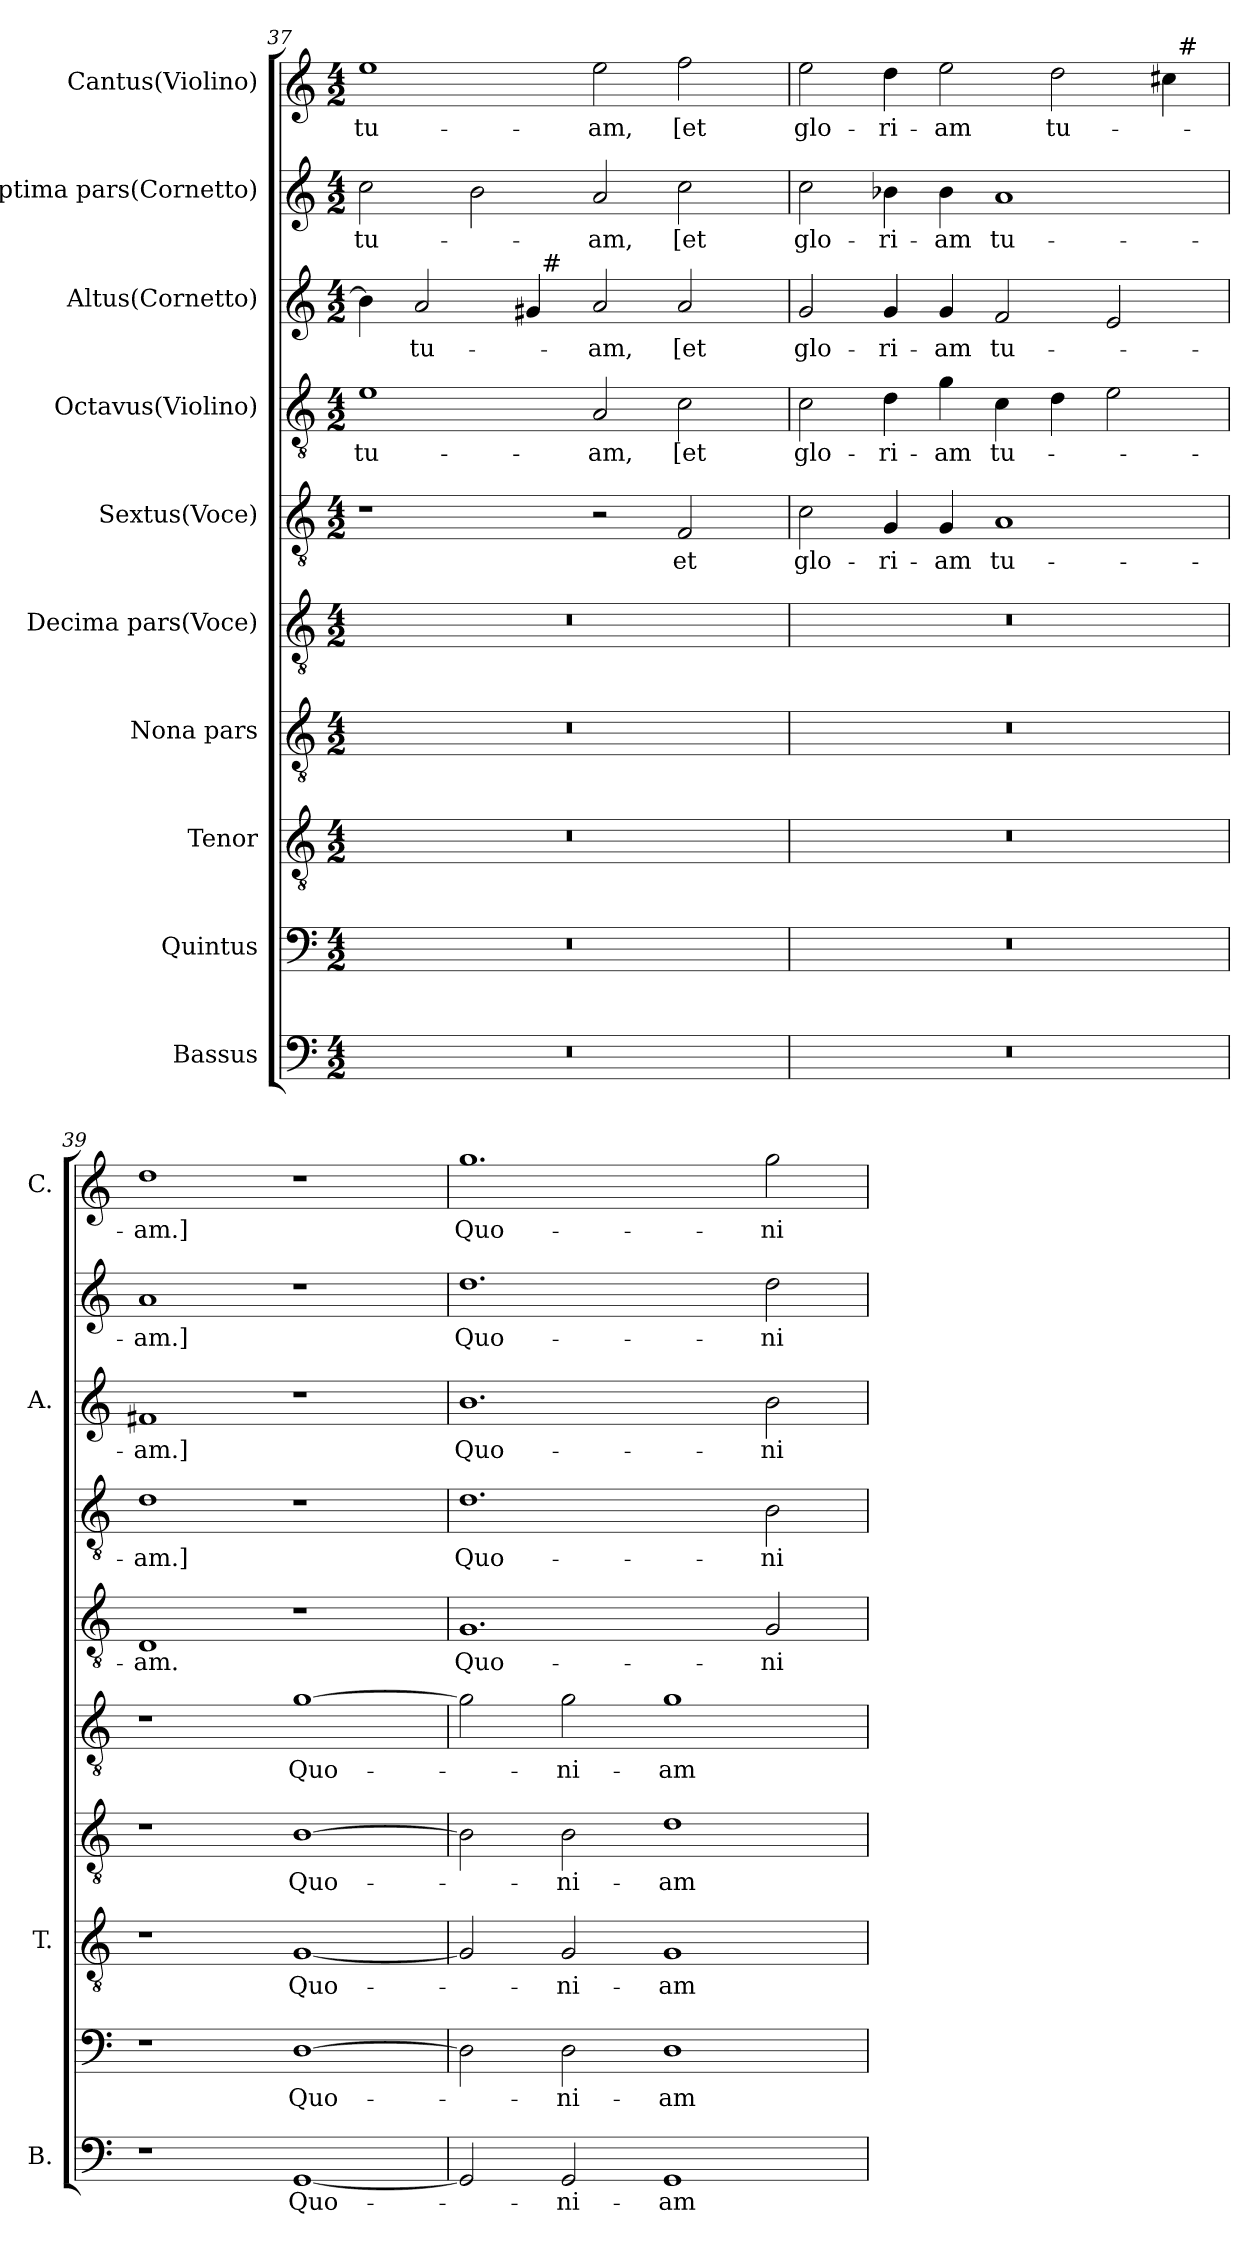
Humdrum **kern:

**kern	**text	**kern	**text	**kern	**text	**kern	**text	**kern	**text	**kern	**text	**kern	**text	**kern	**text	**kern	**text	**kern	**text
*part10	*part10	*part9	*part9	*part8	*part8	*part7	*part7	*part6	*part6	*part5	*part5	*part4	*part4	*part3	*part3	*part2	*part2	*part1	*part1
*staff10	*staff10	*staff9	*staff9	*staff8	*staff8	*staff7	*staff7	*staff6	*staff6	*staff5	*staff5	*staff4	*staff4	*staff3	*staff3	*staff2	*staff2	*staff1	*staff1
*I"Bassus	*	*I"Quintus	*	*I"Tenor	*	*I"Nona pars	*	*I"Decima pars(Voce)	*	*I"Sextus(Voce)	*	*I"Octavus(Violino)	*	*I"Altus(Cornetto)	*	*I"Septima pars(Cornetto)	*	*I"Cantus(Violino)	*
*I'B.	*	*	*	*I'T.	*	*	*	*	*	*	*	*	*	*I'A.	*	*	*	*I'C.	*
*clefF4	*	*clefF4	*	*clefGv2	*	*clefGv2	*	*clefGv2	*	*clefGv2	*	*clefGv2	*	*clefG2	*	*clefG2	*	*clefG2	*
*	*	*	*	*ITrd7c12	*	*ITrd7c12	*	*ITrd7c12	*	*ITrd7c12	*	*ITrd7c12	*	*	*	*	*	*	*
*k[]	*	*k[]	*	*k[]	*	*k[]	*	*k[]	*	*k[]	*	*k[]	*	*k[]	*	*k[]	*	*k[]	*
*a:	*	*a:	*	*a:	*	*a:	*	*a:	*	*a:	*	*a:	*	*a:	*	*a:	*	*a:	*
*M4/2	*	*M4/2	*	*M4/2	*	*M4/2	*	*M4/2	*	*M4/2	*	*M4/2	*	*M4/2	*	*M4/2	*	*M4/2	*
=37	=37	=37	=37	=37	=37	=37	=37	=37	=37	=37	=37	=37	=37	=37	=37	=37	=37	=37	=37
!LO:N:vis=1	!	!LO:N:vis=1	!	!LO:N:vis=1	!	!LO:N:vis=1	!	!LO:N:vis=1	!	!	!	!	!LO:LY:b	!	!	!	!LO:LY:b	!	!LO:LY:b
*	*	*	*	*	*	*	*	*	*	*	*	*	*	*^	*	*	*	*	*
0r	.	0r	.	0r	.	0r	.	0r	.	1r	.	1E	tu-	4b\]	2ryy	.	2cc\	tu-	1ee	tu-
!	!	!	!	!	!	!	!	!	!	!	!	!	!	!	!	!LO:LY:b	!	!	!	!
.	.	.	.	.	.	.	.	.	.	.	.	.	.	2a/	.	tu-	.	.	.	.
.	.	.	.	.	.	.	.	.	.	.	.	.	.	.	4ryy	.	2b\	.	.	.
.	.	.	.	.	.	.	.	.	.	.	.	.	.	4g#/	32ryy	.	.	.	.	.
!	!	!	!	!	!	!	!	!	!	!	!	!	!	!	!LO:TX:a:t=#	!	!	!	!	!
.	.	.	.	.	.	.	.	.	.	.	.	.	.	.	1ryy	.	.	.	.	.
!	!	!	!	!	!	!	!	!	!	!	!	!	!LO:LY:b	!	!	!LO:LY:b	!	!LO:LY:b	!	!LO:LY:b
.	.	.	.	.	.	.	.	.	.	2r	.	2AA/	-am,	2a/	.	-am,	2a/	-am,	2ee\	-am,
!	!	!	!	!	!	!	!	!	!	!	!LO:LY:b	!	!LO:LY:b	!	!	!LO:LY:b	!	!LO:LY:b	!	!LO:LY:b
.	.	.	.	.	.	.	.	.	.	2FF/	et	2C\	[et	2a/	.	[et	2cc\	[et	2ff\	[et
.	.	.	.	.	.	.	.	.	.	.	.	.	.	.	8..ryy	.	.	.	.	.
=38	=38	=38	=38	=38	=38	=38	=38	=38	=38	=38	=38	=38	=38	=38	=38	=38	=38	=38	=38	=38
!LO:N:vis=1	!	!LO:N:vis=1	!	!LO:N:vis=1	!	!LO:N:vis=1	!	!LO:N:vis=1	!	!	!LO:LY:b	!	!LO:LY:b	!	!	!LO:LY:b	!	!LO:LY:b	!	!LO:LY:b
*	*	*	*	*	*	*	*	*	*	*	*	*	*	*v	*v	*	*	*	*^	*
0r	.	0r	.	0r	.	0r	.	0r	.	2C\	glo-	2C\	glo-	2g/	glo-	2cc\	glo-	2ee\	1ryy	glo-
!	!	!	!	!	!	!	!	!	!	!	!LO:LY:b	!	!LO:LY:b	!	!LO:LY:b	!	!LO:LY:b	!	!	!LO:LY:b
.	.	.	.	.	.	.	.	.	.	4GG/	-ri-	4D\	-ri-	4g/	-ri-	4b-X\	-ri-	4dd\	.	-ri-
!	!	!	!	!	!	!	!	!	!	!	!LO:LY:b	!	!LO:LY:b	!	!LO:LY:b	!	!LO:LY:b	!	!	!LO:LY:b
.	.	.	.	.	.	.	.	.	.	4GG/	-am	4G\	-am	4g/	-am	4b-\	-am	2ee\	.	-am
!	!	!	!	!	!	!	!	!	!	!	!LO:LY:b	!	!LO:LY:b	!	!LO:LY:b	!	!LO:LY:b	!	!	!
.	.	.	.	.	.	.	.	.	.	1AA	tu-	4C\	tu-	2f/	tu-	1a	tu-	.	2ryy	.
!	!	!	!	!	!	!	!	!	!	!	!	!	!	!	!	!	!	!	!	!LO:LY:b
.	.	.	.	.	.	.	.	.	.	.	.	4D\	.	.	.	.	.	2dd\	.	tu-
.	.	.	.	.	.	.	.	.	.	.	.	2E\	.	2e/	.	.	.	.	4ryy	.
.	.	.	.	.	.	.	.	.	.	.	.	.	.	.	.	.	.	4cc#\	32ryy	.
!	!	!	!	!	!	!	!	!	!	!	!	!	!	!	!	!	!	!	!LO:TX:a:t=#	!
.	.	.	.	.	.	.	.	.	.	.	.	.	.	.	.	.	.	.	8..ryy	.
=39	=39	=39	=39	=39	=39	=39	=39	=39	=39	=39	=39	=39	=39	=39	=39	=39	=39	=39	=39	=39
!	!	!	!	!	!	!	!	!	!	!	!LO:LY:b	!	!LO:LY:b	!	!LO:LY:b	!	!LO:LY:b	!	!	!LO:LY:b
*	*	*	*	*	*	*	*	*	*	*	*	*	*	*	*	*	*	*v	*v	*
1r	.	1r	.	1r	.	1r	.	1r	.	1DD	-am.	1D	-am.]	1f#X	-am.]	1a	-am.]	1dd	-am.]
!	!LO:LY:b	!	!LO:LY:b	!	!LO:LY:b	!	!LO:LY:b	!	!LO:LY:b	!	!	!	!	!	!	!	!	!	!
[<1GG	Quo-	[>1D	Quo-	[<1GG	Quo-	[>1BB	Quo-	[>1G	Quo-	1r	.	1r	.	1r	.	1r	.	1r	.
=40	=40	=40	=40	=40	=40	=40	=40	=40	=40	=40	=40	=40	=40	=40	=40	=40	=40	=40	=40
!	!	!	!	!	!	!	!	!	!	!	!LO:LY:b	!	!LO:LY:b	!	!LO:LY:b	!	!LO:LY:b	!	!LO:LY:b
2GG/]	.	2D\]	.	2GG/]	.	2BB\]	.	2G\]	.	1.GG	Quo-	1.D	Quo-	1.b	Quo-	1.dd	Quo-	1.gg	Quo-
!	!LO:LY:b	!	!LO:LY:b	!	!LO:LY:b	!	!LO:LY:b	!	!LO:LY:b	!	!	!	!	!	!	!	!	!	!
2GG/	-ni-	2D\	-ni-	2GG/	-ni-	2BB\	-ni-	2G\	-ni-	.	.	.	.	.	.	.	.	.	.
!	!LO:LY:b	!	!LO:LY:b	!	!LO:LY:b	!	!LO:LY:b	!	!LO:LY:b	!	!	!	!	!	!	!	!	!	!
1GG	-am	1D	-am	1GG	-am	1D	-am	1G	-am	.	.	.	.	.	.	.	.	.	.
!	!	!	!	!	!	!	!	!	!	!	!LO:LY:b	!	!LO:LY:b	!	!LO:LY:b	!	!LO:LY:b	!	!LO:LY:b
.	.	.	.	.	.	.	.	.	.	2GG/	-ni-	2BB\	-ni-	2b\	-ni-	2dd\	-ni-	2gg\	-ni-
=	=	=	=	=	=	=	=	=	=	=	=	=	=	=	=	=	=	=	=
*-	*-	*-	*-	*-	*-	*-	*-	*-	*-	*-	*-	*-	*-	*-	*-	*-	*-	*-	*-
